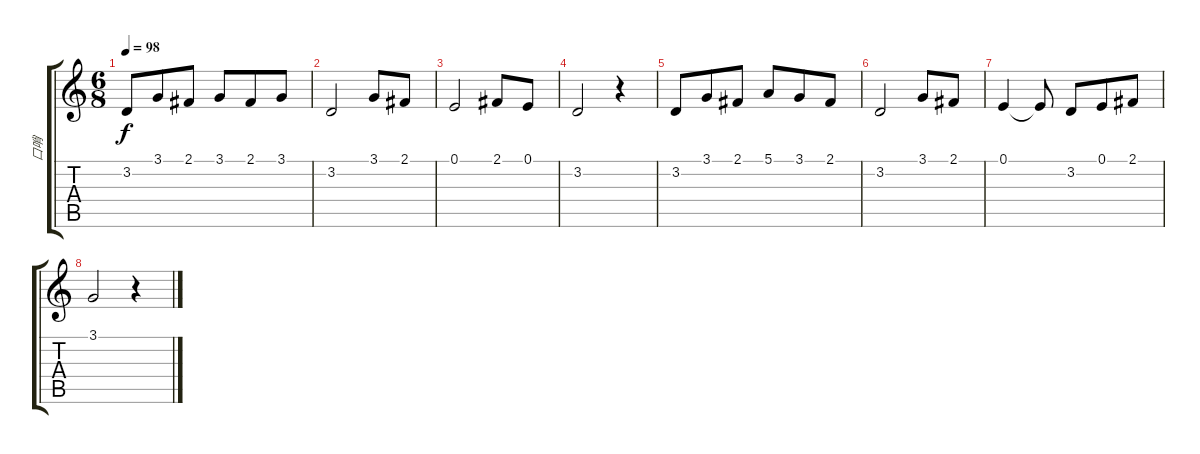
\track ("口哨" "口哨") {instrument accordion}
\staff {score tabs}
\tuning (E4 B3 G3 D3 A2 E2) {hide}
\ts (6 8)
\tempo 98
\clef g2
\ks c
3.2.8{dy f} 3.1.8 2.1.8 3.1.8 2.1.8 3.1.8 |
3.2.2 3.1.8 2.1.8 |
0.1.2 2.1.8 0.1.8 |
3.2.2 r.4 |
3.2.8 3.1.8 2.1.8 5.1.8 3.1.8 2.1.8 |
3.2.2 3.1.8 2.1.8 |
0.1.4 0.1{t}.8 3.2.8 0.1.8 2.1.8 |
3.1.2 r.4
